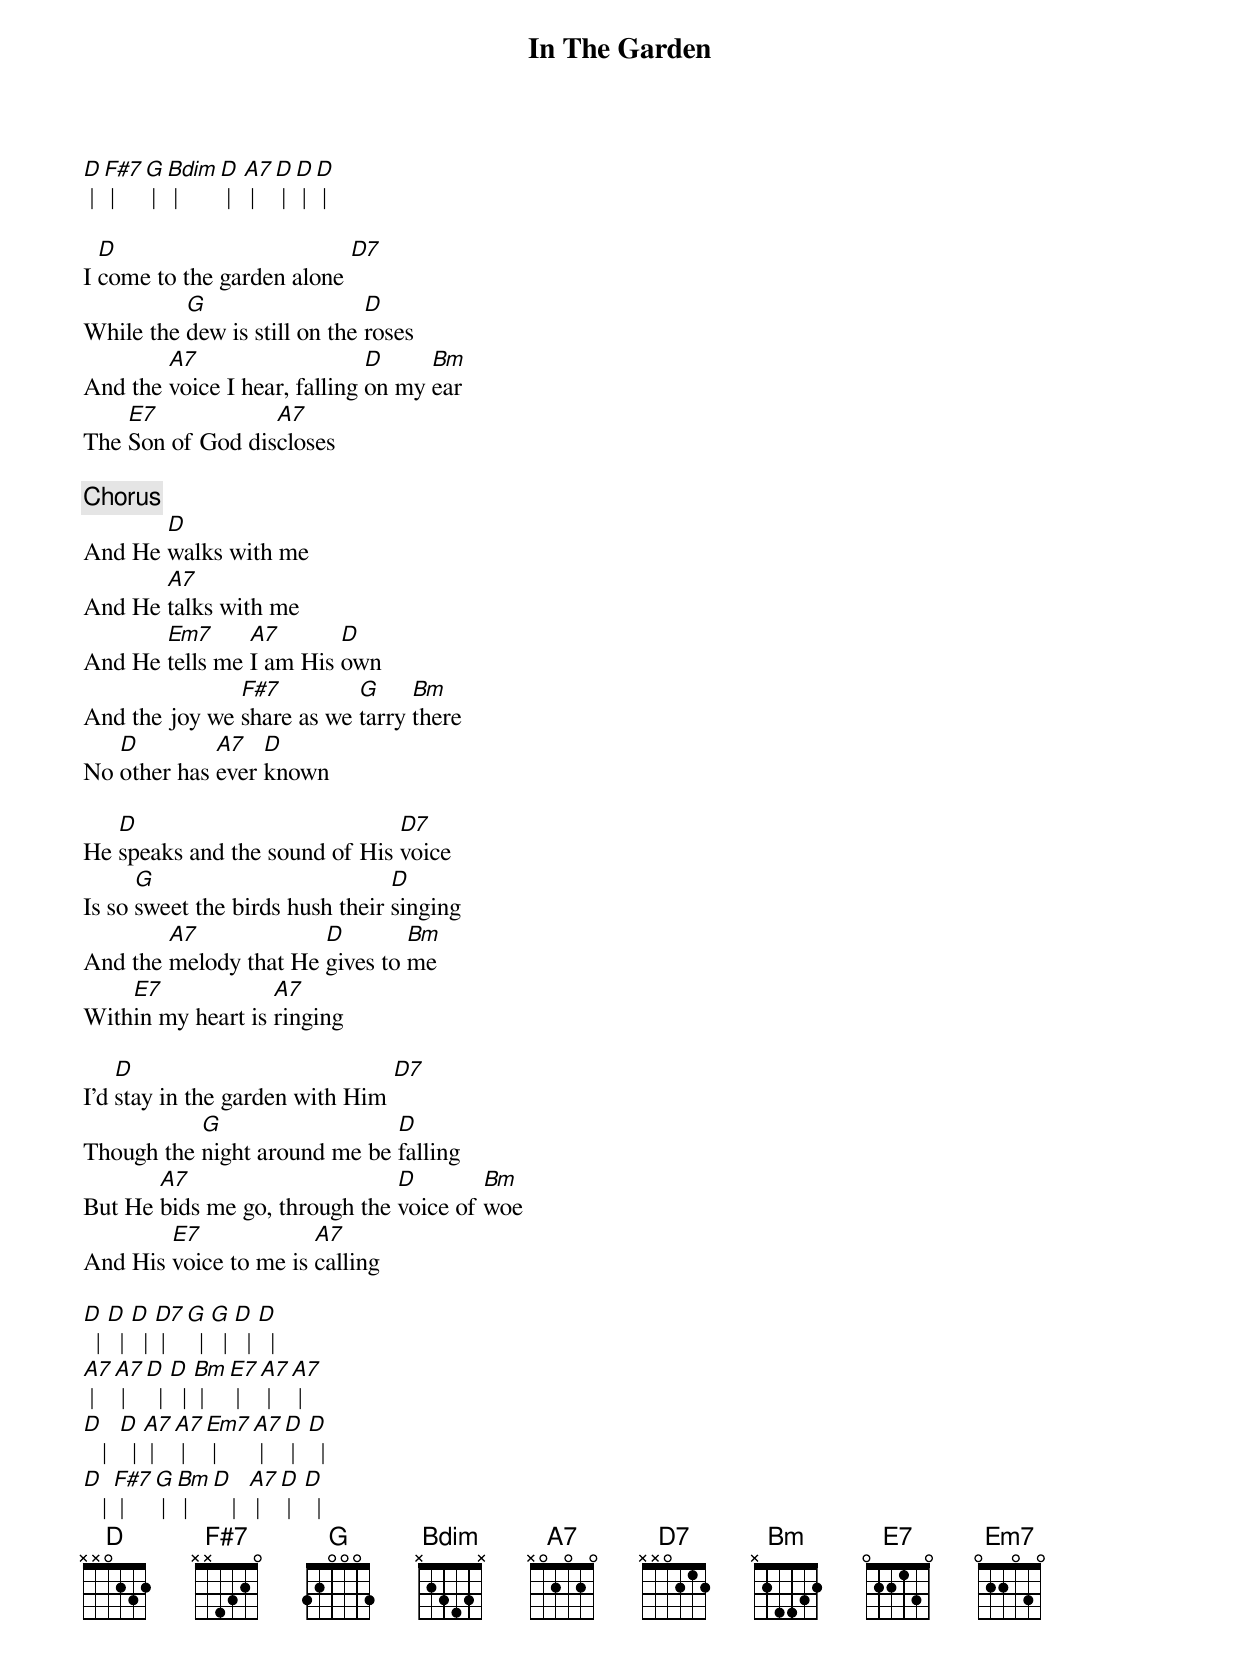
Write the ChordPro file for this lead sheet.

{Title: In The Garden}

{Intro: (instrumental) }
[D] | [F#7] | [G] | [Bdim] | [D] |  [A7] | [D] | [D] | [D] |

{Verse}
I [D]come to the garden alone [D7]
While the [G]dew is still on the [D]roses
And the [A7]voice I hear, falling [D]on my [Bm]ear
The [E7]Son of God dis[A7]closes

{Chorus}
And He [D]walks with me
And He [A7]talks with me
And He [Em7]tells me [A7]I am His [D]own
And the joy we [F#7]share as we [G]tarry [Bm]there
No [D]other has [A7]ever [D]known

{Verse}
He [D]speaks and the sound of His [D7]voice
Is so [G]sweet the birds hush their [D]singing
And the [A7]melody that He [D]gives to [Bm]me
With[E7]in my heart is [A7]ringing

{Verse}
I'd [D]stay in the garden with Him [D7]
Though the [G]night around me be [D]falling
But He [A7]bids me go, through the [D]voice of [Bm]woe
And His [E7]voice to me is [A7]calling

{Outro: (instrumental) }
[D]  | [D]  | [D]  | [D7] | [G]  | [G]  | [D]  | [D]  |
[A7] | [A7] | [D]  | [D]  | [Bm] | [E7] | [A7] | [A7] |
[D]   |  [D]  | [A7] | [A7] | [Em7] |  [A7] | [D] |  [D]  |
[D]   | [F#7] | [G] | [Bm] | [D]   |  [A7] | [D] |  [D]  |
